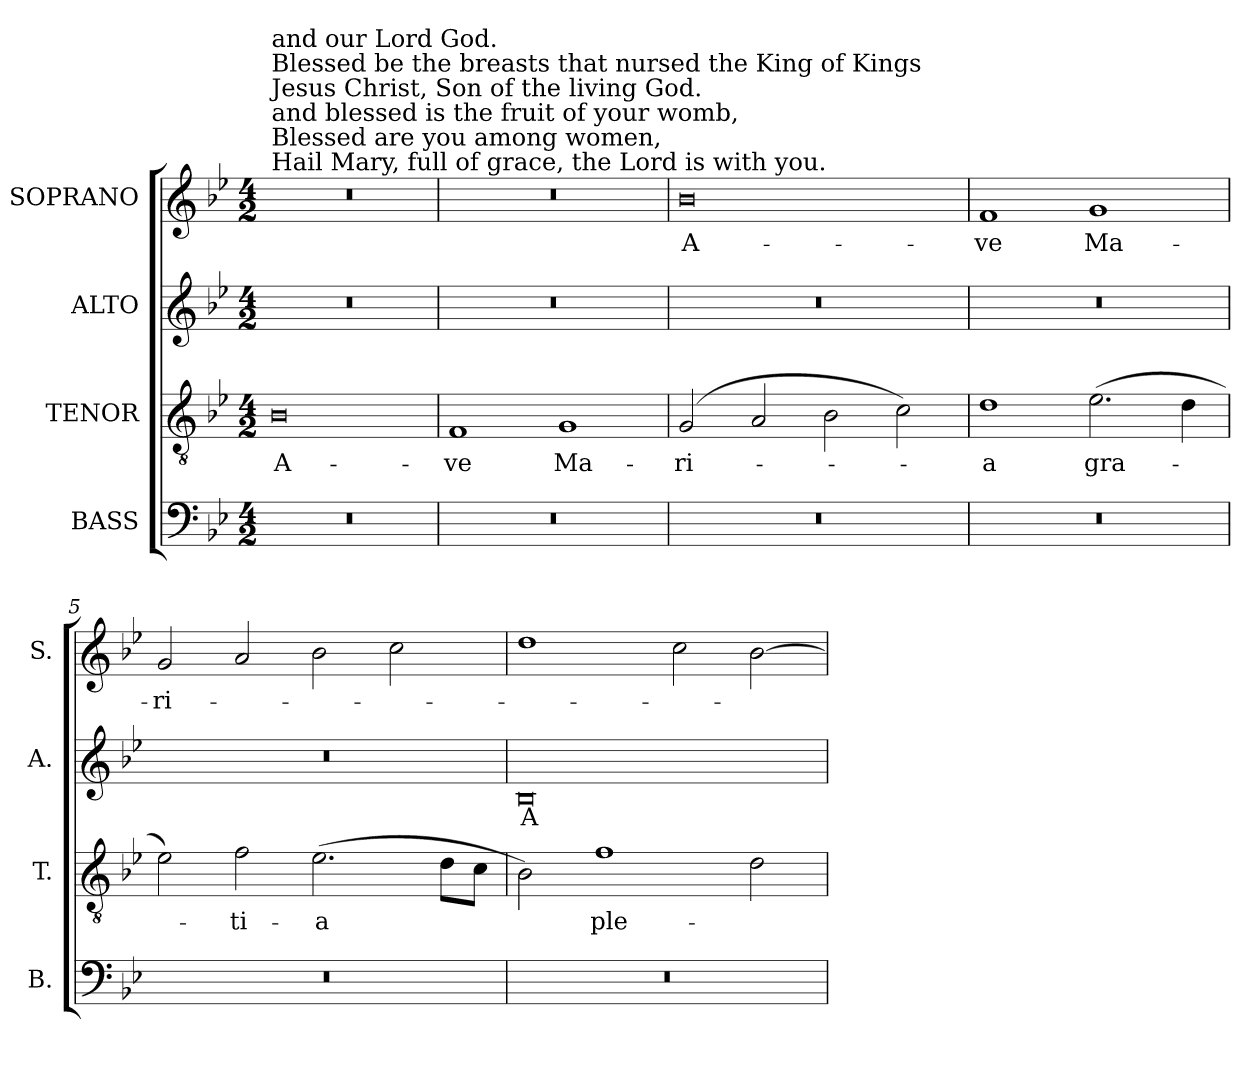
**kern	**kern	**text	**kern	**text	**kern	**text
*part4	*part3	*part3	*part2	*part2	*part1	*part1
*staff4	*staff3	*staff3	*staff2	*staff2	*staff1	*staff1
*I"BASS	*I"TENOR	*	*I"ALTO	*	*I"SOPRANO	*
*I'B.	*I'T.	*	*I'A.	*	*I'S.	*
!!LO:PB:g=z
*clefF4	*clefGv2	*	*clefG2	*	*clefG2	*
*	*ITrd7c12	*	*	*	*	*
*k[b-e-]	*k[b-e-]	*	*k[b-e-]	*	*k[b-e-]	*
*B-:	*B-:	*	*B-:	*	*B-:	*
*M4/2	*M4/2	*	*M4/2	*	*M4/2	*
*MM200	*MM200	*	*MM200	*	*MM200	*
=1	=1	=1	=1	=1	=1	=1
!LO:N:vis=1	!	!	!	!	!	!
!	!	!	!	!	!LO:TX:a:t=Hail Mary, full of grace, the Lord is with you.	!
!	!	!	!	!	!LO:TX:t=Blessed are you among women,	!
!	!	!	!	!	!LO:TX:t=and blessed is the fruit of your womb,	!
!	!	!	!	!	!LO:TX:t=Jesus Christ, Son of the living God.	!
!	!	!	!	!	!LO:TX:t=Blessed be the breasts that nursed the King of Kings	!
!	!	!	!	!	!LO:TX:t=and our Lord God.	!
!	!	!LO:LY:b:color=#000000	!LO:N:vis=1	!	!LO:N:vis=1	!
0r	0BB-i	A-	0r	.	0r	.
=2	=2	=2	=2	=2	=2	=2
!LO:N:vis=1	!	!	!	!	!	!
!	!	!LO:LY:b:color=#000000	!LO:N:vis=1	!	!LO:N:vis=1	!
0r	1FFi	-ve	0r	.	0r	.
!	!	!LO:LY:b:color=#000000	!	!	!	!
.	1GGi	Ma-	.	.	.	.
=3	=3	=3	=3	=3	=3	=3
!LO:N:vis=1	!	!	!	!	!	!
!	!	!LO:LY:b:color=#000000	!LO:N:vis=1	!	!	!
!	!	!	!	!	!	!LO:LY:b:color=#000000
0r	(2GGi/	-ri-	0r	.	0b-i	A-
.	2AAi/	.	.	.	.	.
.	2BB-i\	.	.	.	.	.
.	2Ci\)	.	.	.	.	.
=4	=4	=4	=4	=4	=4	=4
!LO:N:vis=1	!	!	!	!	!	!
!	!	!LO:LY:b:color=#000000	!LO:N:vis=1	!	!	!
!	!	!	!	!	!	!LO:LY:b:color=#000000
0r	1Di	-a	0r	.	1fi	-ve
!	!	!LO:LY:b:color=#000000	!	!	!	!
!	!	!	!	!	!	!LO:LY:b:color=#000000
.	(2.E-i\	gra-	.	.	1gi	Ma-
.	4Di\	.	.	.	.	.
=5	=5	=5	=5	=5	=5	=5
!LO:N:vis=1	!	!	!LO:N:vis=1	!	!	!
!	!	!	!	!	!	!LO:LY:b:color=#000000
0r	2E-i\)	.	0r	.	2gi/	-ri-
!	!	!LO:LY:b:color=#000000	!	!	!	!
.	2Fi\	-ti-	.	.	2ai/	.
!	!	!LO:LY:b:color=#000000	!	!	!	!
.	(2.E-i\	-a	.	.	2b-i\	.
.	.	.	.	.	2cci\	.
.	8Di\L	.	.	.	.	.
.	8Ci\J	.	.	.	.	.
=6	=6	=6	=6	=6	=6	=6
!LO:N:vis=1	!	!	!	!	!	!
!	!	!	!	!LO:LY:b:color=#000000	!	!
0r	2BB-i\)	.	0B-i	A-	1ddi	.
!	!	!LO:LY:b:color=#000000	!	!	!	!
.	1Fi	ple-	.	.	.	.
.	.	.	.	.	2cci\	.
.	2Di\	.	.	.	[2b-i\	.
=	=	=	=	=	=	=
*-	*-	*-	*-	*-	*-	*-
